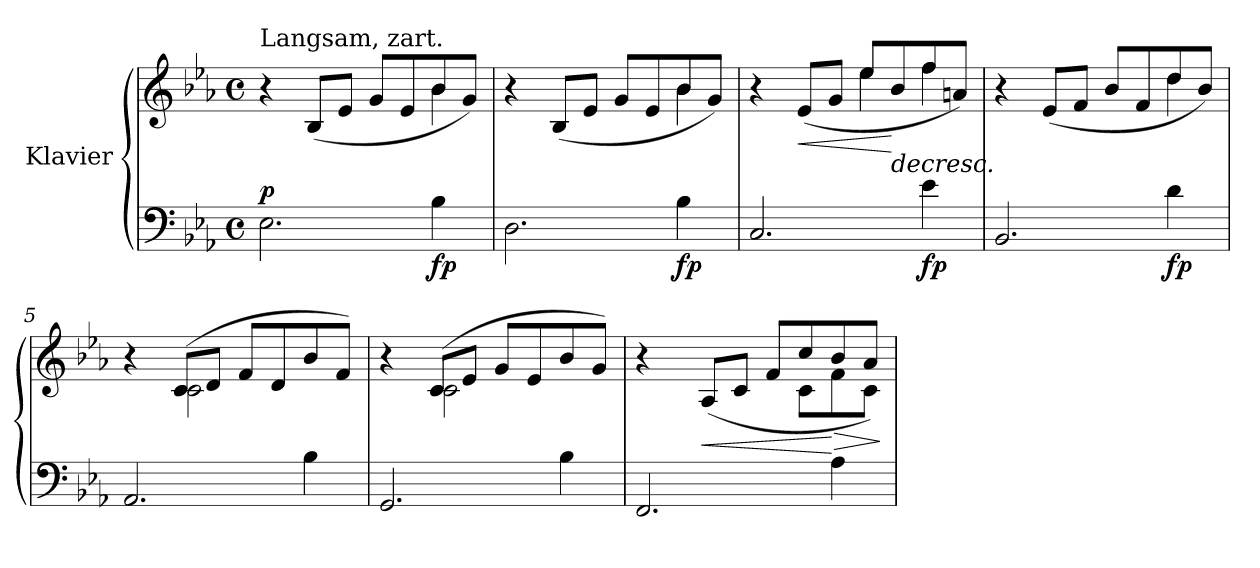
**kern	**kern	**dynam
*part1	*part1	*part1
*staff2	*staff1	*staff1/2
*I"Klavier	*	*
*clefF4	*clefG2	*
*k[b-e-a-]	*k[b-e-a-]	*
*M4/4	*M4/4	*
*met(c)	*met(c)	*
=1	=1	=1
*	*^	*
!	!LO:TX:a:t=Langsam, zart.	!	!
!	!	!	!LO:DY:a=2
2.E-\	4r	2.ryy	p
.	(>8B-/L	.	.
.	8e-/J	.	.
.	8g/L	.	.
.	8e-/	.	.
!	!	!	!LO:DY:b=2
4B-\	8b-/	4b-\	fp
.	8g/J)	.	.
=2	=2	=2	=2
2.D\	4r	2.ryy	.
.	(>8B-/L	.	.
.	8e-/J	.	.
.	8g/L	.	.
.	8e-/	.	.
!	!	!	!LO:DY:b=2
4B-\	8b-/	4b-\	fp
.	8g/J)	.	.
=3	=3	=3	=3
2.C/	4r	2ryy	.
!	!	!	!LO:HP:b
.	(>8e-/L	.	<
.	8g/J	.	.
.	8ee-/L	4ee-\	.
!	!	!	!LO:HP:n=1:b
.	8b-/	.	[ >
!	!	!	!LO:DY:b=2
4e-\	8ff/	4ff\	fp
.	8an/J)	.	.
*	*v	*v	*
.	.	]
=4	=4	=4
*	*^	*
2.BB-/	4r	2.ryy	.
.	(>8e-/L	.	.
.	8f/J	.	.
.	8b-/L	.	.
.	8f/	.	.
!	!	!	!LO:DY:b=2
4d\	8dd/	4dd\	fp
.	8b-/J)	.	.
=5	=5	=5	=5
2.AA-i/	4r	4ryy	.
.	(>8c/L	2c\	.
.	8d/J	.	.
.	8f/L	.	.
.	8d/	.	.
4B-\	8b-/	4ryy	.
.	8f/J)	.	.
=6	=6	=6	=6
2.GG/	4r	4ryy	.
.	(>8c/L	2c\	.
.	8e-/J	.	.
.	8g/L	.	.
.	8e-/	.	.
4B-\	8b-/	4ryy	.
.	8g/J)	.	.
!!LO:LB:g=z	!!
=7	=7	=7	=7
2.FF/	4r	8ryy	.
!	!	!	!LO:HP:b
*	*v	*v	*
.	(>8A-/L	<
.	8c/J	.
.	8f/L	.
*	*^	*
.	8cc/	8c\L	.
!	!	!	!LO:HP:n=1:b
4A-\	8b-/	8f\	[ >
.	8a-/J)	8c\J	.
*	*v	*v	*
.	.	]
=	=	=
*-	*-	*-
